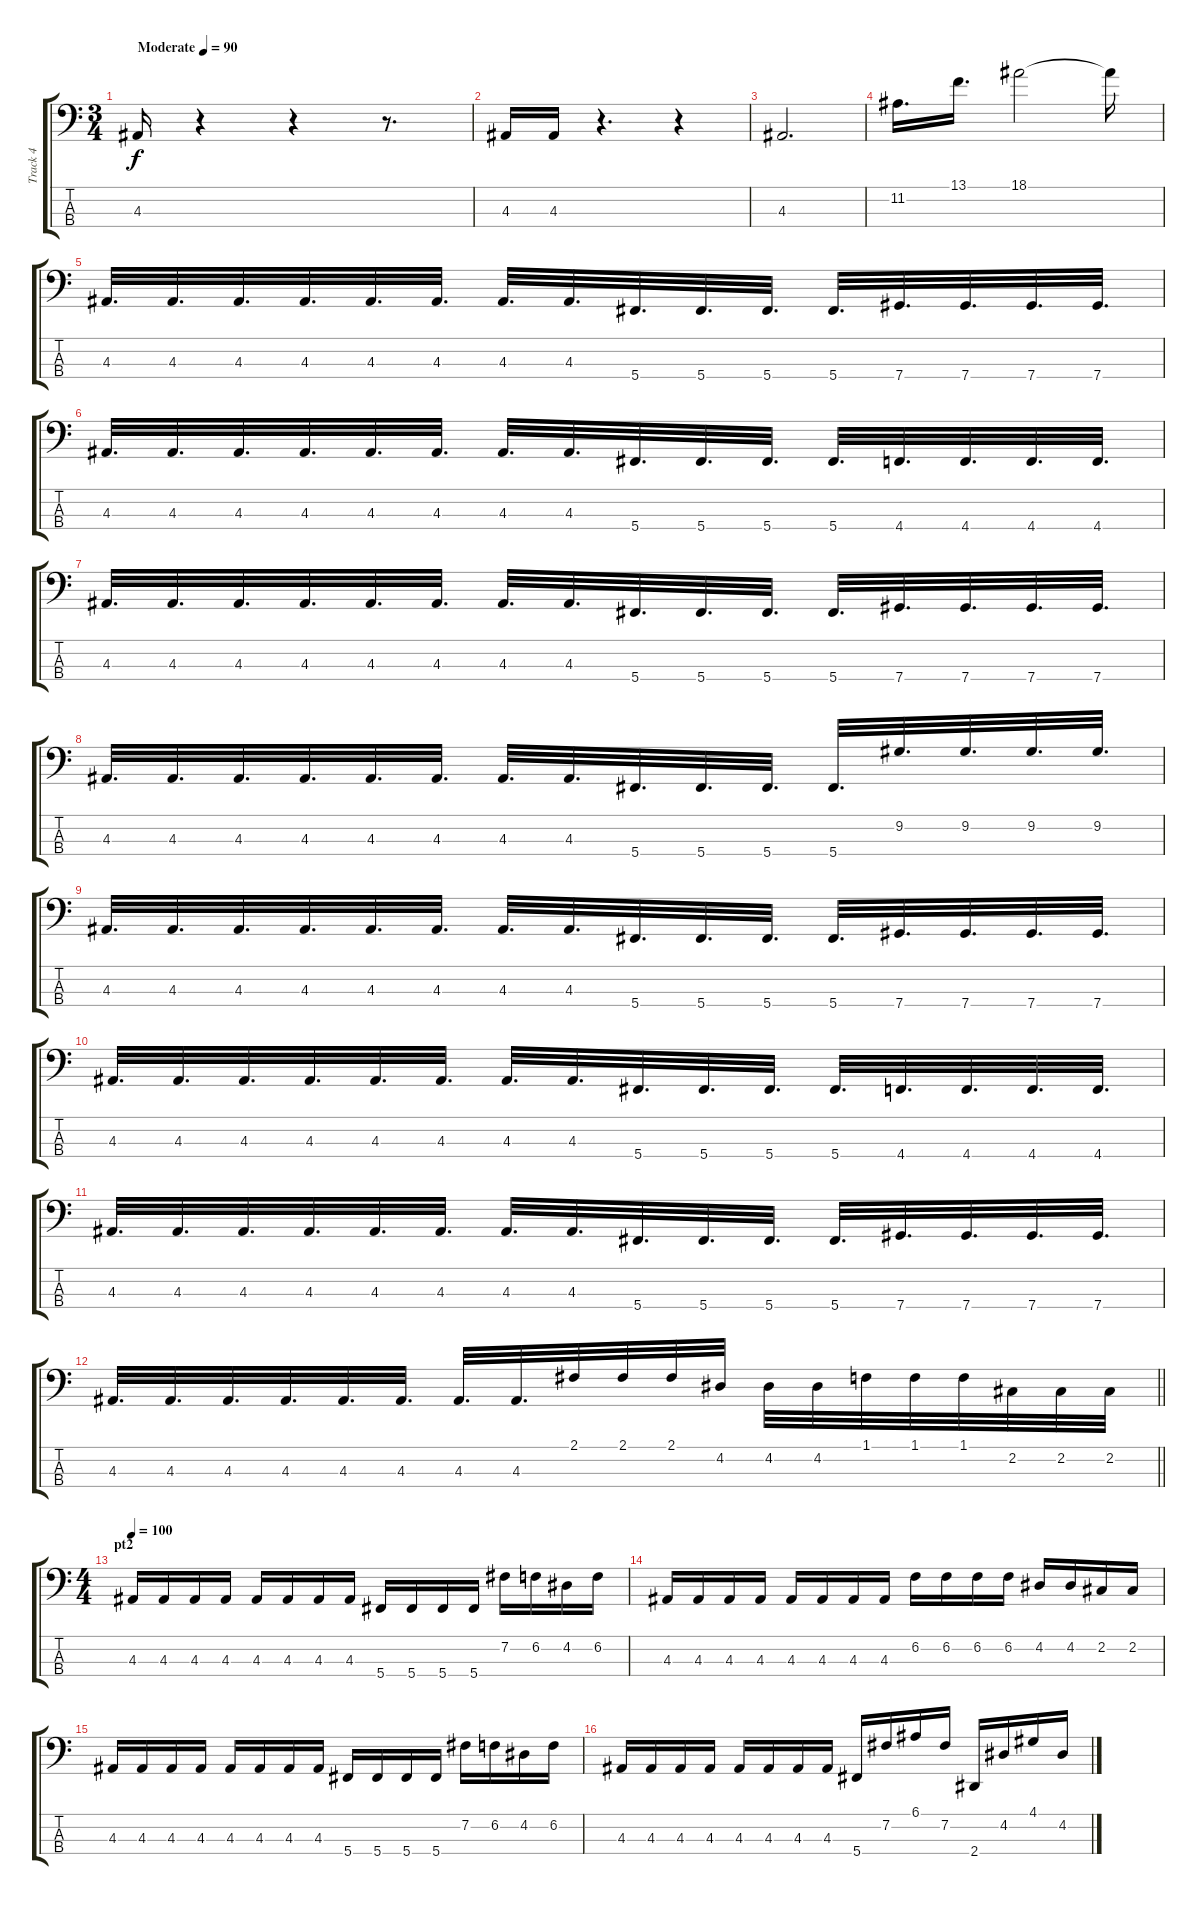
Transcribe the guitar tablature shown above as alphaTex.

\track ("Track 4" "Track 4") {instrument electricbasspick}
\staff {score tabs}
\tuning (E2 B1 Gb1 Db1) {hide}
\ts (3 4)
\tempo (90 "Moderate")
\clef f4
\ks c
4.3.16{dy f instrument electricbasspick} r.4 r.4 r.8{d} |
4.3.16 4.3.16 r.4{d} r.4 |
4.3.2{d} |
11.2.16{d} 13.1.16{d} 18.1.2 18.1{t}.16 |
4.3.32{d} 4.3.32{d} 4.3.32{d} 4.3.32{d} 4.3.32{d} 4.3.32{d} 4.3.32{d} 4.3.32{d} 5.4.32{d} 5.4.32{d} 5.4.32{d} 5.4.32{d} 7.4.32{d} 7.4.32{d} 7.4.32{d} 7.4.32{d} |
4.3.32{d} 4.3.32{d} 4.3.32{d} 4.3.32{d} 4.3.32{d} 4.3.32{d} 4.3.32{d} 4.3.32{d} 5.4.32{d} 5.4.32{d} 5.4.32{d} 5.4.32{d} 4.4.32{d} 4.4.32{d} 4.4.32{d} 4.4.32{d} |
4.3.32{d} 4.3.32{d} 4.3.32{d} 4.3.32{d} 4.3.32{d} 4.3.32{d} 4.3.32{d} 4.3.32{d} 5.4.32{d} 5.4.32{d} 5.4.32{d} 5.4.32{d} 7.4.32{d} 7.4.32{d} 7.4.32{d} 7.4.32{d} |
4.3.32{d} 4.3.32{d} 4.3.32{d} 4.3.32{d} 4.3.32{d} 4.3.32{d} 4.3.32{d} 4.3.32{d} 5.4.32{d} 5.4.32{d} 5.4.32{d} 5.4.32{d} 9.2.32{d} 9.2.32{d} 9.2.32{d} 9.2.32{d} |
4.3.32{d} 4.3.32{d} 4.3.32{d} 4.3.32{d} 4.3.32{d} 4.3.32{d} 4.3.32{d} 4.3.32{d} 5.4.32{d} 5.4.32{d} 5.4.32{d} 5.4.32{d} 7.4.32{d} 7.4.32{d} 7.4.32{d} 7.4.32{d} |
4.3.32{d} 4.3.32{d} 4.3.32{d} 4.3.32{d} 4.3.32{d} 4.3.32{d} 4.3.32{d} 4.3.32{d} 5.4.32{d} 5.4.32{d} 5.4.32{d} 5.4.32{d} 4.4.32{d} 4.4.32{d} 4.4.32{d} 4.4.32{d} |
4.3.32{d} 4.3.32{d} 4.3.32{d} 4.3.32{d} 4.3.32{d} 4.3.32{d} 4.3.32{d} 4.3.32{d} 5.4.32{d} 5.4.32{d} 5.4.32{d} 5.4.32{d} 7.4.32{d} 7.4.32{d} 7.4.32{d} 7.4.32{d} |
\barLineRight lightlight
4.3.32{d} 4.3.32{d} 4.3.32{d} 4.3.32{d} 4.3.32{d} 4.3.32{d} 4.3.32{d} 4.3.32{d} 2.1.32 2.1.32 2.1.32 4.2.32 4.2.32 4.2.32 1.1.32 1.1.32 1.1.32 2.2.32 2.2.32 2.2.32 |
\ts (4 4)
\section ("" "pt2")
\tempo 100
4.3.16 4.3.16 4.3.16 4.3.16 4.3.16 4.3.16 4.3.16 4.3.16 5.4.16 5.4.16 5.4.16 5.4.16 7.2.16 6.2.16 4.2.16 6.2.16 |
4.3.16 4.3.16 4.3.16 4.3.16 4.3.16 4.3.16 4.3.16 4.3.16 6.2.16 6.2.16 6.2.16 6.2.16 4.2.16 4.2.16 2.2.16 2.2.16 |
4.3.16 4.3.16 4.3.16 4.3.16 4.3.16 4.3.16 4.3.16 4.3.16 5.4.16 5.4.16 5.4.16 5.4.16 7.2.16 6.2.16 4.2.16 6.2.16 |
4.3.16 4.3.16 4.3.16 4.3.16 4.3.16 4.3.16 4.3.16 4.3.16 5.4.16 7.2.16 6.1.16 7.2.16 2.4.16 4.2.16 4.1.16 4.2.16
